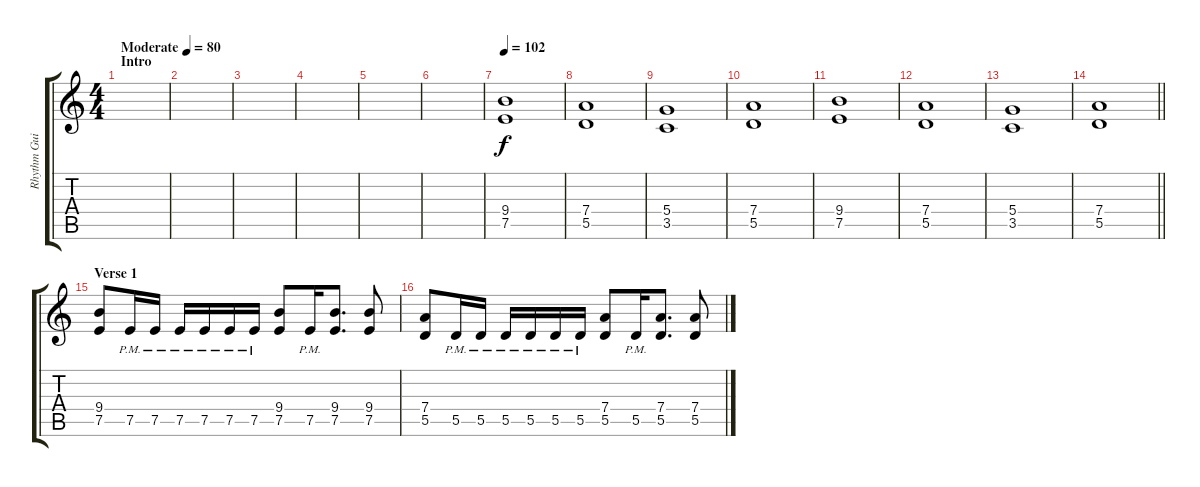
\track ("Rhythm Guitar" "Rhythm Gui") {instrument distortionguitar}
\staff {score tabs}
\tuning (E4 B3 G3 D3 A2 E2) {hide}
\ts (4 4)
\section ("" "Intro")
\tempo (80 "Moderate")
\clef g2
\ks c
|
|
|
|
|
|
\tempo 102
(9.4 7.5).1 |
(7.4 5.5).1 |
(5.4 3.5).1 |
(7.4 5.5).1 |
(9.4 7.5).1 |
(7.4 5.5).1 |
(5.4 3.5).1 |
\barLineRight lightlight
(7.4 5.5).1 |
\section ("" "Verse 1")
(9.4 7.5).8 7.5{pm}.16 7.5{pm}.16 7.5{pm}.16 7.5{pm}.16 7.5{pm}.16 7.5{pm}.16 (9.4 7.5).8 7.5{pm}.16 (9.4 7.5).8{d} (9.4 7.5).8 |
(7.4 5.5).8 5.5{pm}.16 5.5{pm}.16 5.5{pm}.16 5.5{pm}.16 5.5{pm}.16 5.5{pm}.16 (7.4 5.5).8 5.5{pm}.16 (7.4 5.5).8{d} (7.4 5.5).8
